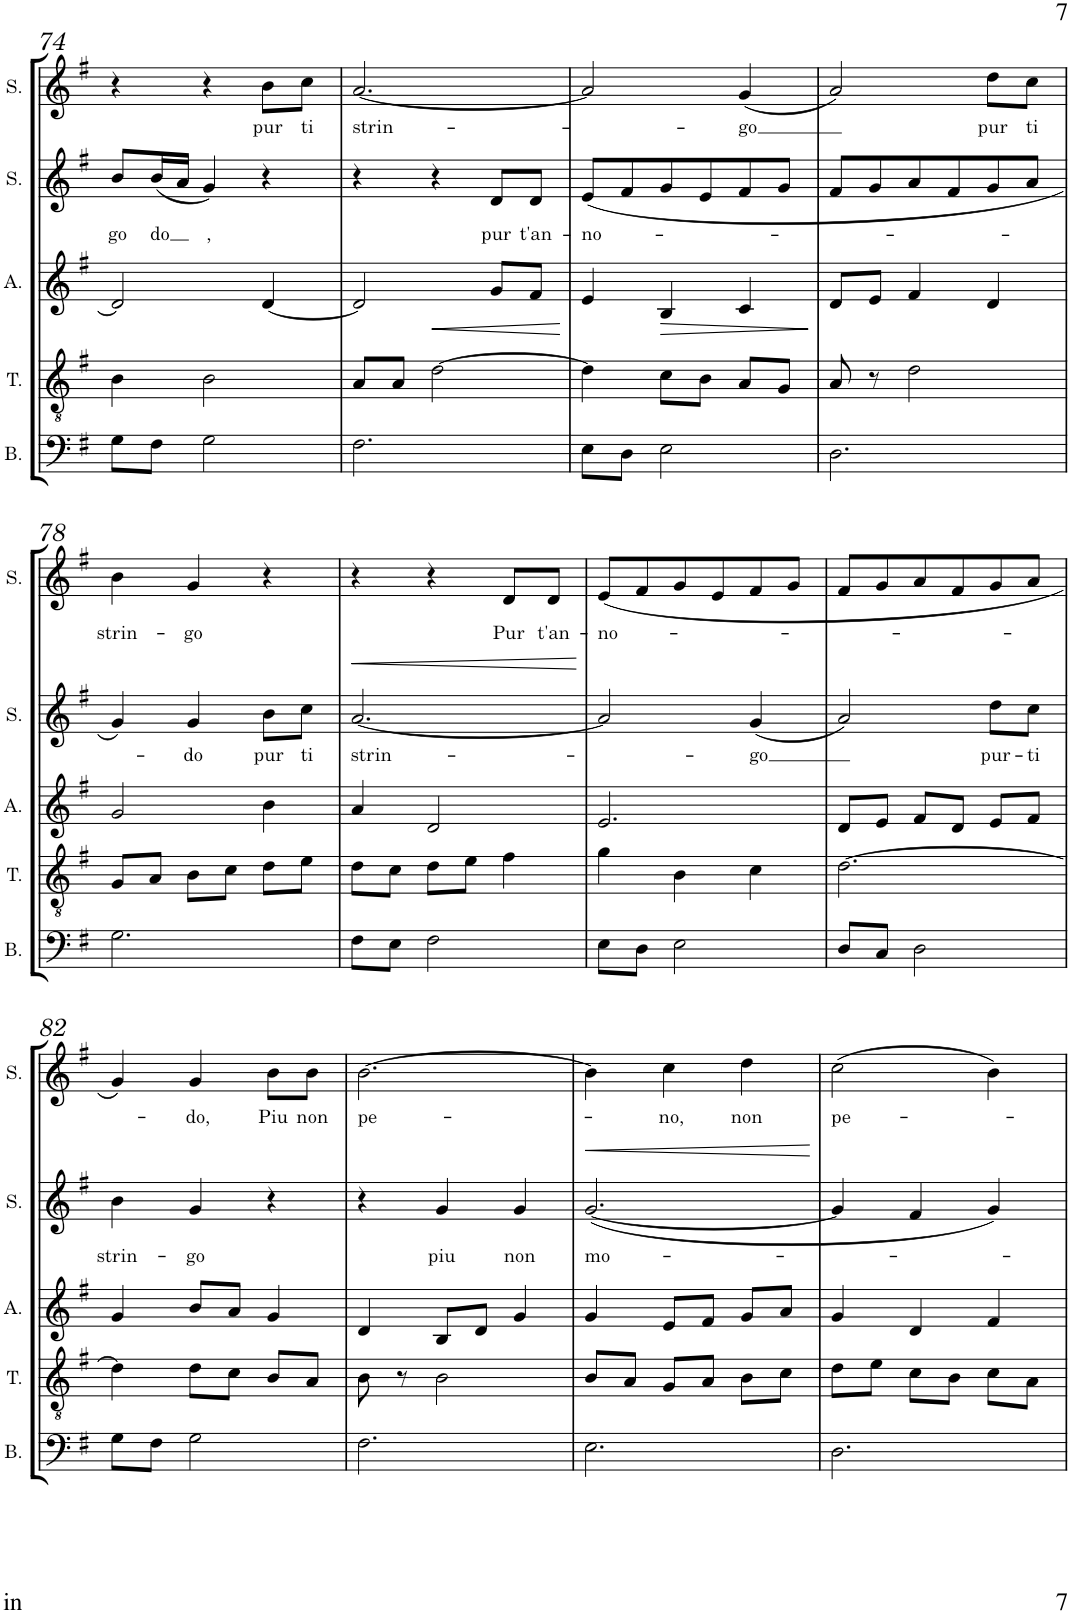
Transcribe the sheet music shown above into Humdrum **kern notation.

**kern	**kern	**dynam	**kern	**kern	**text	**dynam	**kern	**text
*part5	*part4	*part4	*part3	*part2	*part2	*part2	*part1	*part1
*staff5	*staff4	*staff4	*staff3	*staff2	*staff2	*staff2	*staff1	*staff1
*I"Bass	*I"Tenor	*	*I"Alto	*I"Soprano 2	*	*	*I"Soprano 1	*
*I'B.	*I'T.	*	*I'A.	*I'S.	*	*	*I'S.	*
!!LO:PB:g=z
*clefF4	*clefGv2	*	*clefG2	*clefG2	*	*	*clefG2	*
*k[f#]	*k[f#]	*	*k[f#]	*k[f#]	*	*	*k[f#]	*
*M3/4	*M3/4	*	*M3/4	*M3/4	*	*	*M3/4	*
=74	=74	=74	=74	=74	=74	=74	=74	=74
!	!	!	!	!	!LO:LY:b	!	!	!
8G\L	4B\	.	2d/]	8b/L	go	.	4r	.
!	!	!	!	!	!LO:LY:b	!	!	!
8F#\J	.	.	.	(16b/L	-do	.	.	.
.	.	.	.	16a/JJ	.	.	.	.
!	!	!	!	!	!LO:LY:b	!	!	!
2G\	2B\	.	.	4g/)	,	.	4r	.
!	!	!	!	!	!	!	!	!LO:LY:b
.	.	.	[4d/	4r	.	.	8b\L	pur
!	!	!	!	!	!	!	!	!LO:LY:b
.	.	.	.	.	.	.	8cc\J	ti
=75	=75	=75	=75	=75	=75	=75	=75	=75
!	!	!	!	!	!	!	!	!LO:LY:b
2.F#\	8A/L	.	2d/]	4r	.	.	[2.a/	strin-
.	8A/J	.	.	.	.	.	.	.
!	!	!LO:HP:b	!	!	!	!	!	!
.	[2d\	<	.	4r	.	.	.	.
!	!	!	!	!	!LO:LY:b	!	!	!
.	.	.	8g/L	8d/L	-pur	.	.	.
!	!	!	!	!	!LO:LY:b	!	!	!
.	.	.	8f#/J	8d/J	t'an-	.	.	.
.	.	[	.	.	.	.	.	.
=76	=76	=76	=76	=76	=76	=76	=76	=76
!	!	!	!	!	!LO:LY:b	!	!	!
8E\L	4d\]	.	4e/	(8e/L	-no-	.	2a/]	.
8D\J	.	.	.	8f#/	.	.	.	.
!	!	!LO:HP:b	!	!	!	!	!	!
2E\	8c\L	>	4B/	8g/	.	.	.	.
.	8B\J	.	.	8e/	.	.	.	.
!	!	!	!	!	!	!	!	!LO:LY:b
.	8A/L	.	4c/	8f#/	.	.	(4g/	-go
.	8G/J	.	.	8g/J	.	.	.	.
.	.	]	.	.	.	.	.	.
=77	=77	=77	=77	=77	=77	=77	=77	=77
2.D\	8A/	.	8d/L	8f#/L	.	.	2a/)	.
.	8r	.	8e/J	8g/	.	.	.	.
.	2d\	.	4f#/	8a/	.	.	.	.
.	.	.	.	8f#/	.	.	.	.
!	!	!	!	!	!	!	!	!LO:LY:b
.	.	.	4d/	8g/	.	.	8dd\L	pur
!	!	!	!	!	!	!	!	!LO:LY:b
.	.	.	.	8a/J	.	.	8cc\J	ti
!!LO:LB:g=z
=78	=78	=78	=78	=78	=78	=78	=78	=78
!	!	!	!	!	!	!	!	!LO:LY:b
2.G\	8G/L	.	2g/	4g/)	.	.	4b\	strin-
.	8A/J	.	.	.	.	.	.	.
!	!	!	!	!	!LO:LY:b	!	!	!LO:LY:b
.	8B\L	.	.	4g/	-do	.	4g/	-go
.	8c\J	.	.	.	.	.	.	.
!	!	!	!	!	!LO:LY:b	!	!	!
.	8d\L	.	4b\	8b\L	pur	.	4r	.
!	!	!	!	!	!LO:LY:b	!	!	!
.	8e\J	.	.	8cc\J	ti	.	.	.
=79	=79	=79	=79	=79	=79	=79	=79	=79
!	!	!	!	!	!LO:LY:b	!LO:HP:b	!	!
8F#\L	8d\L	.	4a/	[2.a/	strin-	<	4r	.
8E\J	8c\J	.	.	.	.	.	.	.
2F#\	8d\L	.	2d/	.	.	.	4r	.
.	8e\J	.	.	.	.	.	.	.
!	!	!	!	!	!	!	!	!LO:LY:b
.	4f#\	.	.	.	.	.	8d/L	Pur
!	!	!	!	!	!	!	!	!LO:LY:b
.	.	.	.	.	.	.	8d/J	t'an-
.	.	.	.	.	.	[	.	.
=80	=80	=80	=80	=80	=80	=80	=80	=80
!	!	!	!	!	!	!	!	!LO:LY:b
8E\L	4g\	.	2.e/	2a/]	.	.	(8e/L	-no-
8D\J	.	.	.	.	.	.	8f#/	.
2E\	4B\	.	.	.	.	.	8g/	.
.	.	.	.	.	.	.	8e/	.
!	!	!	!	!	!LO:LY:b	!	!	!
.	4c\	.	.	(4g/	-go	.	8f#/	.
.	.	.	.	.	.	.	8g/J	.
=81	=81	=81	=81	=81	=81	=81	=81	=81
8D/L	[2.d\	.	8d/L	2a/)	.	.	8f#/L	.
8C/J	.	.	8e/J	.	.	.	8g/	.
2D\	.	.	8f#/L	.	.	.	8a/	.
.	.	.	8d/J	.	.	.	8f#/	.
!	!	!	!	!	!LO:LY:b	!	!	!
.	.	.	8e/L	8dd\L	pur-	.	8g/	.
!	!	!	!	!	!LO:LY:b	!	!	!
.	.	.	8f#/J	8cc\J	-ti	.	8a/J	.
!!LO:LB:g=z
=82	=82	=82	=82	=82	=82	=82	=82	=82
!	!	!	!	!	!LO:LY:b	!	!	!
8G\L	4d\]	.	4g/	4b\	strin-	.	4g/)	.
8F#\J	.	.	.	.	.	.	.	.
!	!	!	!	!	!LO:LY:b	!	!	!LO:LY:b
2G\	8d\L	.	8b/L	4g/	-go	.	4g/	do,
.	8c\J	.	8a/J	.	.	.	.	.
!	!	!	!	!	!	!	!	!LO:LY:b
.	8B/L	.	4g/	4r	.	.	8b\L	Piu
!	!	!	!	!	!	!	!	!LO:LY:b
.	8A/J	.	.	.	.	.	8b\J	non
=83	=83	=83	=83	=83	=83	=83	=83	=83
!	!	!	!	!	!	!	!	!LO:LY:b
2.F#\	8B\	.	4d/	4r	.	.	[2.b\	pe-
.	8r	.	.	.	.	.	.	.
!	!	!	!	!	!LO:LY:b	!	!	!
.	2B\	.	8B/L	4g/	piu	.	.	.
.	.	.	8d/J	.	.	.	.	.
!	!	!	!	!	!LO:LY:b	!	!	!
.	.	.	4g/	4g/	non	.	.	.
=84	=84	=84	=84	=84	=84	=84	=84	=84
!	!	!	!	!	!LO:LY:b	!LO:HP:b	!	!
2.E\	8B/L	.	4g/	([2.g/	mo-	<	4b\]	.
.	8A/J	.	.	.	.	.	.	.
!	!	!	!	!	!	!	!	!LO:LY:b
.	8G/L	.	8e/L	.	.	.	4cc\	-no,
.	8A/J	.	8f#/J	.	.	.	.	.
!	!	!	!	!	!	!	!	!LO:LY:b
.	8B\L	.	8g/L	.	.	.	4dd\	non
.	8c\J	.	8a/J	.	.	.	.	.
.	.	.	.	.	.	[	.	.
=85	=85	=85	=85	=85	=85	=85	=85	=85
!	!	!	!	!	!	!	!	!LO:LY:b
2.D\	8d\L	.	4g/	4g/]	.	.	(2cc\	pe-
.	8e\J	.	.	.	.	.	.	.
.	8c\L	.	4d/	4f#/	.	.	.	.
.	8B\J	.	.	.	.	.	.	.
.	8c\L	.	4f#/	4g/)	.	.	4b\)	.
.	8A\J	.	.	.	.	.	.	.
=	=	=	=	=	=	=	=	=
*-	*-	*-	*-	*-	*-	*-	*-	*-
